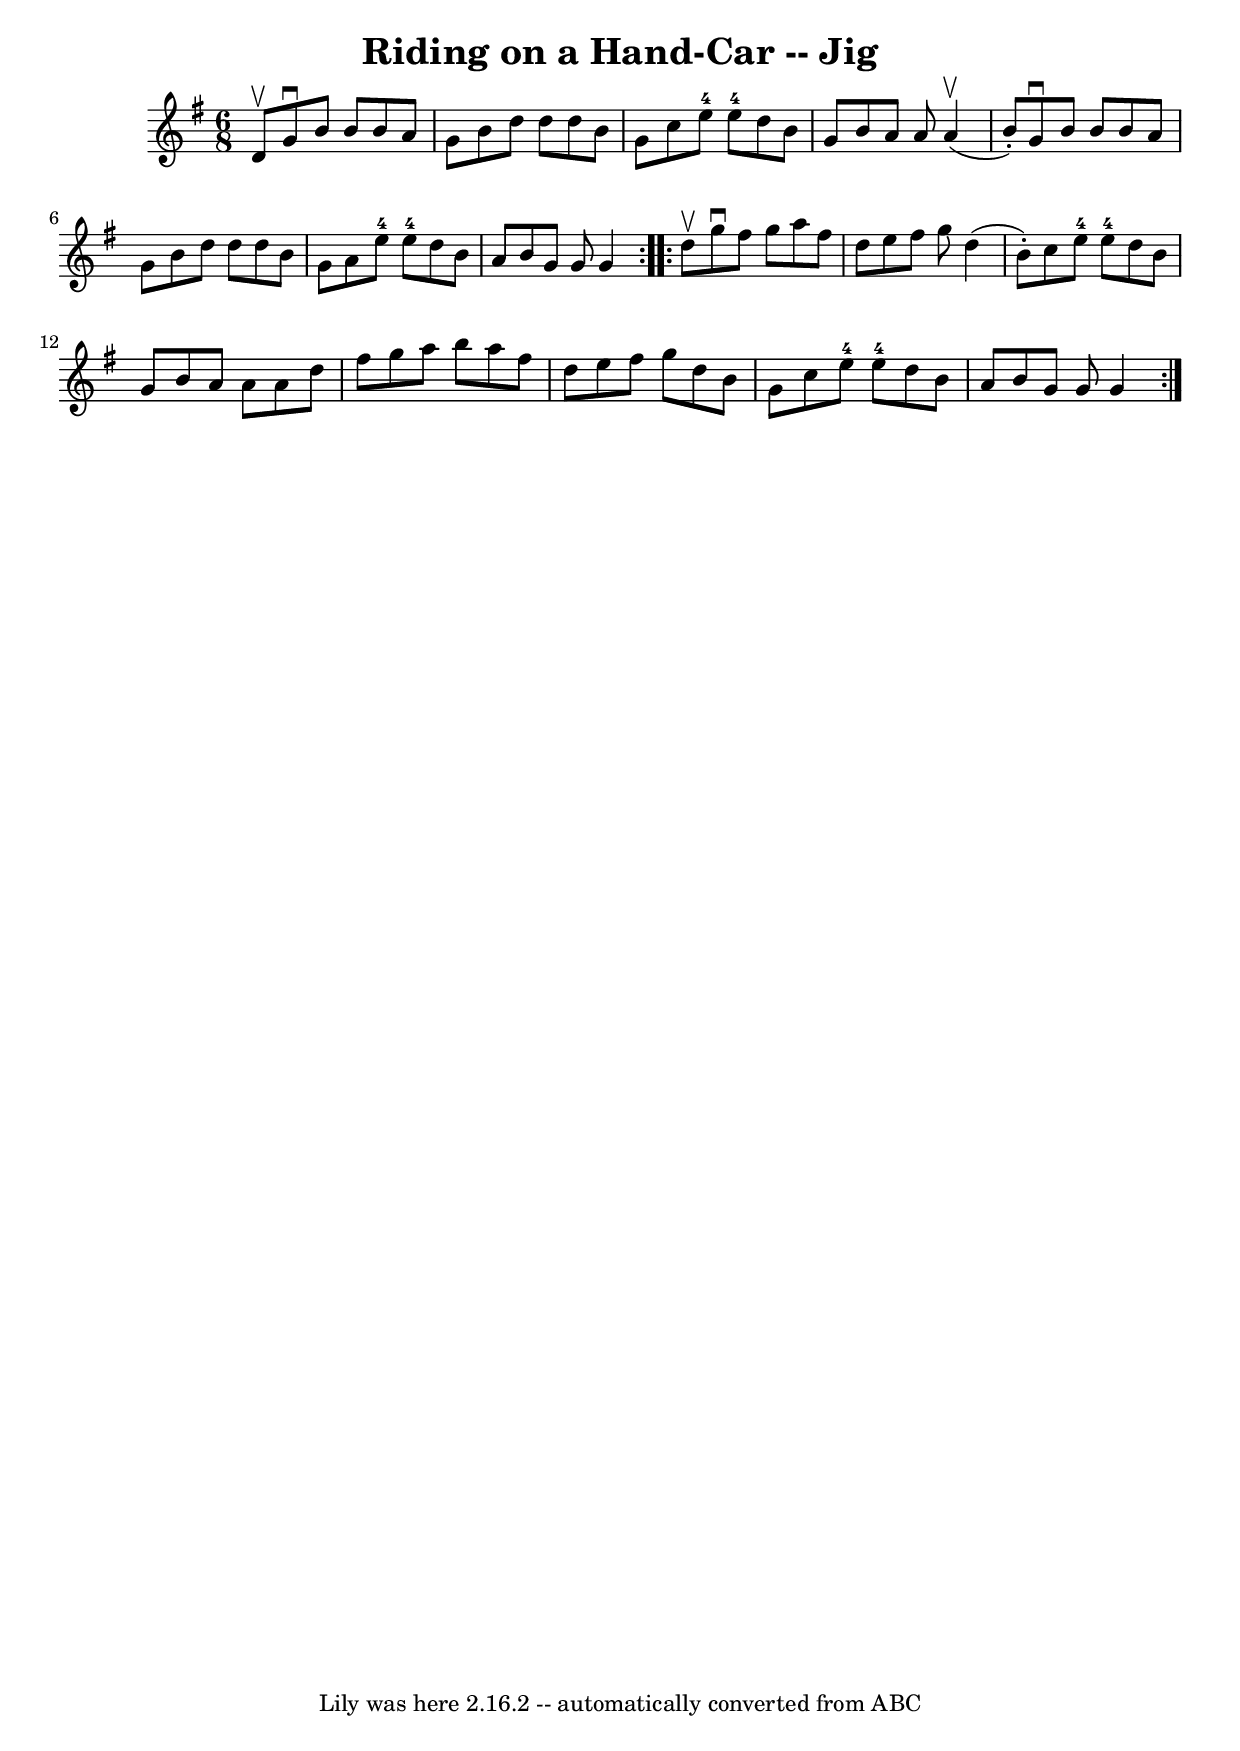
\version "2.7.40"
\include "Mammoth.ily"
\header {
	book = "Ryan's Mammoth Collection"
	crossRefNumber = "1"
	footnotes = ""
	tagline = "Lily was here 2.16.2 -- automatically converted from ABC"
	title = "Riding on a Hand-Car -- Jig"
}
voicedefault =  {
\set Score.defaultBarType = "empty"

\repeat volta 2 {
\time 6/8 \key g \major d'8^\upbow |
 g'8^\downbow b'8 b'8    
b'8 a'8 g'8  |
 b'8 d''8 d''8 d''8 b'8 g'8  
|
 c''8 e''8-4 e''8-4 d''8 b'8 g'8  |
 b'8   
 a'8 a'8 a'4^\upbow(b'8 -.) |
 g'8^\downbow b'8 b'8 
 b'8 a'8 g'8  |
 b'8 d''8 d''8 d''8 b'8 g'8  
|
 a'8 e''8-4 e''8-4 d''8 b'8 a'8  |
 b'8    
g'8 g'8 g'4  } \repeat volta 2 { d''8^\upbow |
 g''8 
^\downbow fis''8 g''8 a''8 fis''8 d''8  |
 e''8 fis''8 
 g''8 d''4 (b'8 -.) |
 c''8 e''8-4 e''8-4 d''8   
 b'8 g'8  |
 b'8 a'8 a'8 a'8 d''8 fis''8  |
    
 g''8 a''8 b''8 a''8 fis''8 d''8  |
 e''8 fis''8    
g''8 d''8 b'8 g'8  |
 c''8 e''8-4 e''8-4 d''8    
b'8 a'8  |
 b'8 g'8 g'8 g'4  }   
}

\score{
    <<

	\context Staff="default"
	{
	    \voicedefault 
	}

    >>
	\layout {
	}
	\midi {}
}
